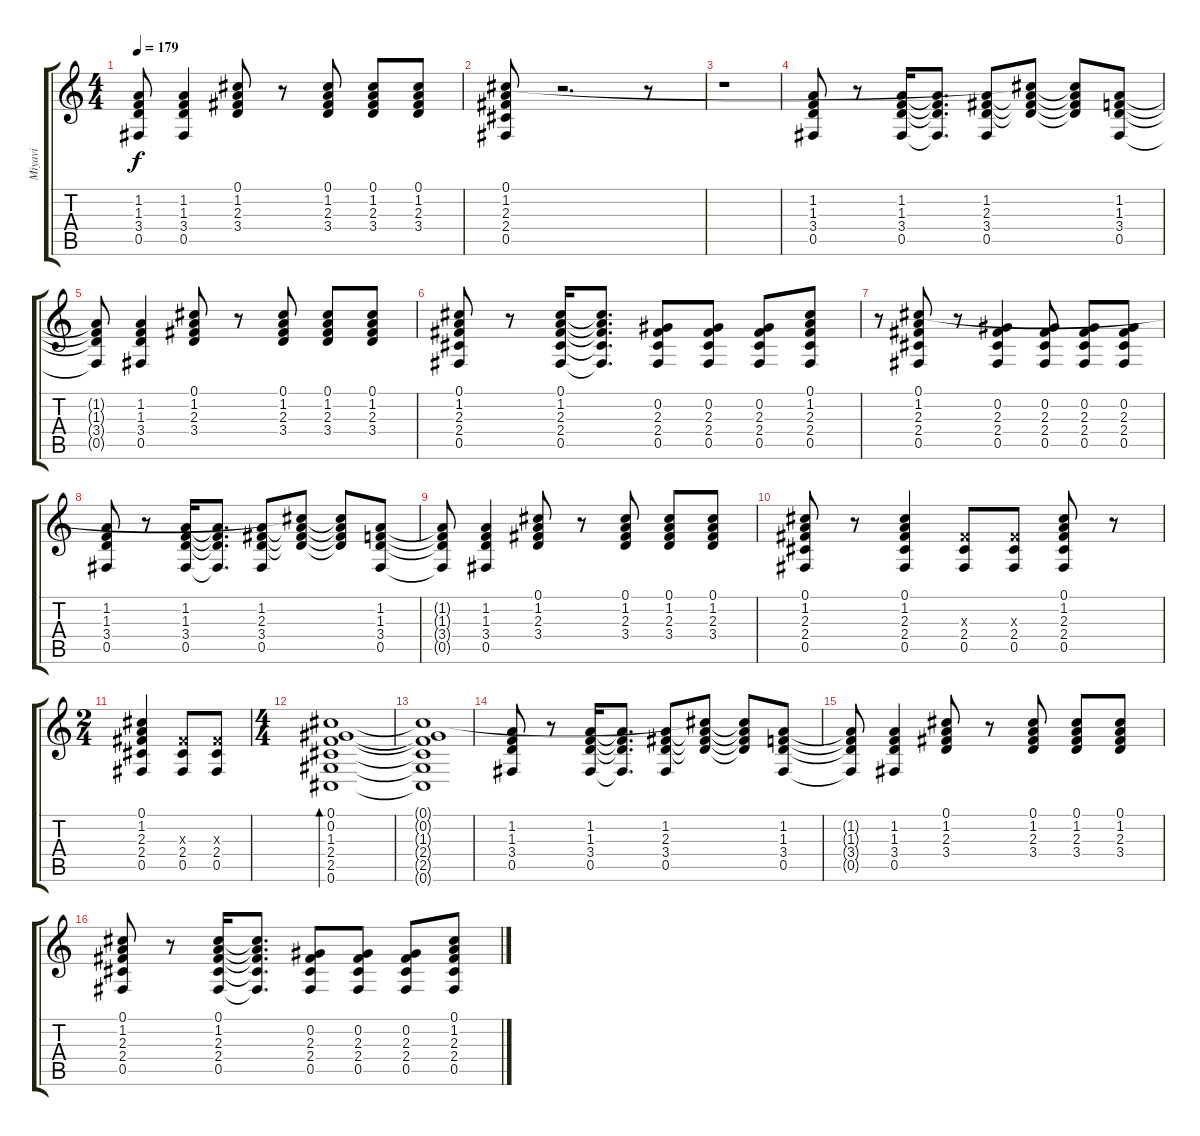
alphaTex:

\track ("Miyavi" "Miyavi") {instrument acousticguitarnylon}
\staff {score tabs}
\tuning (Db4 Ab3 E3 B2 Gb2 Db2) {hide}
\ts (4 4)
\tempo 179
\clef g2
\ks c
(1.2{t} 1.3{t} 3.4{t} 0.5{t}).8{dy f} (1.2 1.3 3.4 0.5).4 (0.1 1.2 2.3 3.4).8 r.8 (0.1 1.2 2.3 3.4).8 (0.1 1.2 2.3 3.4).8 (0.1 1.2 2.3 3.4).8 |
(0.1 1.2 2.3 2.4 0.5).8 r.2{d} r.8 |
r.1 |
(1.2 1.3 3.4 0.5).8 r.8 (1.2 1.3 3.4 0.5).16 (1.2{t} 1.3{t} 3.4{t} 0.5{t}).8{d} (1.2 2.3 3.4 0.5).8 (0.1{t} 1.2{t} 2.3{t} 3.4{t}).8 (0.1{t} 1.2{t} 2.3{t} 3.4{t}).8 (1.2 1.3 3.4 0.5).8 |
(1.2{t} 1.3{t} 3.4{t} 0.5{t}).8 (1.2 1.3 3.4 0.5).4 (0.1 1.2 2.3 3.4).8 r.8 (0.1 1.2 2.3 3.4).8 (0.1 1.2 2.3 3.4).8 (0.1 1.2 2.3 3.4).8 |
(0.1 1.2 2.3 2.4 0.5).8 r.8 (0.1 1.2 2.3 2.4 0.5).16 (0.1{t} 1.2{t} 2.3{t} 2.4{t} 0.5{t}).8{d} (0.2 2.3 2.4 0.5).8 (0.2 2.3 2.4 0.5).8 (0.2 2.3 2.4 0.5).8 (0.1 1.2 2.3 2.4 0.5).8 |
r.8 (0.1 1.2 2.3 2.4 0.5).8 r.8 (0.2 2.3 2.4 0.5).4 (0.2 2.3 2.4 0.5).8 (0.2 2.3 2.4 0.5).8 (0.2 2.3 2.4 0.5).8 |
(1.2 1.3 3.4 0.5).8 r.8 (1.2 1.3 3.4 0.5).16 (1.2{t} 1.3{t} 3.4{t} 0.5{t}).8{d} (1.2 2.3 3.4 0.5).8 (0.1{t} 1.2{t} 2.3{t} 3.4{t}).8 (0.1{t} 1.2{t} 2.3{t} 3.4{t}).8 (1.2 1.3 3.4 0.5).8 |
(1.2{t} 1.3{t} 3.4{t} 0.5{t}).8 (1.2 1.3 3.4 0.5).4 (0.1 1.2 2.3 3.4).8 r.8 (0.1 1.2 2.3 3.4).8 (0.1 1.2 2.3 3.4).8 (0.1 1.2 2.3 3.4).8 |
(0.1 1.2 2.3 2.4 0.5).8 r.8 (0.1 1.2 2.3 2.4 0.5).4 (2.3{x} 2.4 0.5).8 (2.3{x} 2.4 0.5).8 (0.1 1.2 2.3 2.4 0.5).8 r.8 |
\ts (2 4)
(0.1 1.2 2.3 2.4 0.5).4 (2.3{x} 2.4 0.5).8 (2.3{x} 2.4 0.5).8 |
\ts (4 4)
(0.1 0.2 1.3 2.4 2.5 0.6).1{bd 120} |
(0.1{t} 0.2{t} 1.3{t} 2.4{t} 2.5{t} 0.6{t}).1 |
(1.2 1.3 3.4 0.5).8 r.8 (1.2 1.3 3.4 0.5).16 (1.2{t} 1.3{t} 3.4{t} 0.5{t}).8{d} (1.2 2.3 3.4 0.5).8 (0.1{t} 1.2{t} 2.3{t} 3.4{t}).8 (0.1{t} 1.2{t} 2.3{t} 3.4{t}).8 (1.2 1.3 3.4 0.5).8 |
(1.2{t} 1.3{t} 3.4{t} 0.5{t}).8 (1.2 1.3 3.4 0.5).4 (0.1 1.2 2.3 3.4).8 r.8 (0.1 1.2 2.3 3.4).8 (0.1 1.2 2.3 3.4).8 (0.1 1.2 2.3 3.4).8 |
(0.1 1.2 2.3 2.4 0.5).8 r.8 (0.1 1.2 2.3 2.4 0.5).16 (0.1{t} 1.2{t} 2.3{t} 2.4{t} 0.5{t}).8{d} (0.2 2.3 2.4 0.5).8 (0.2 2.3 2.4 0.5).8 (0.2 2.3 2.4 0.5).8 (0.1 1.2 2.3 2.4 0.5).8
